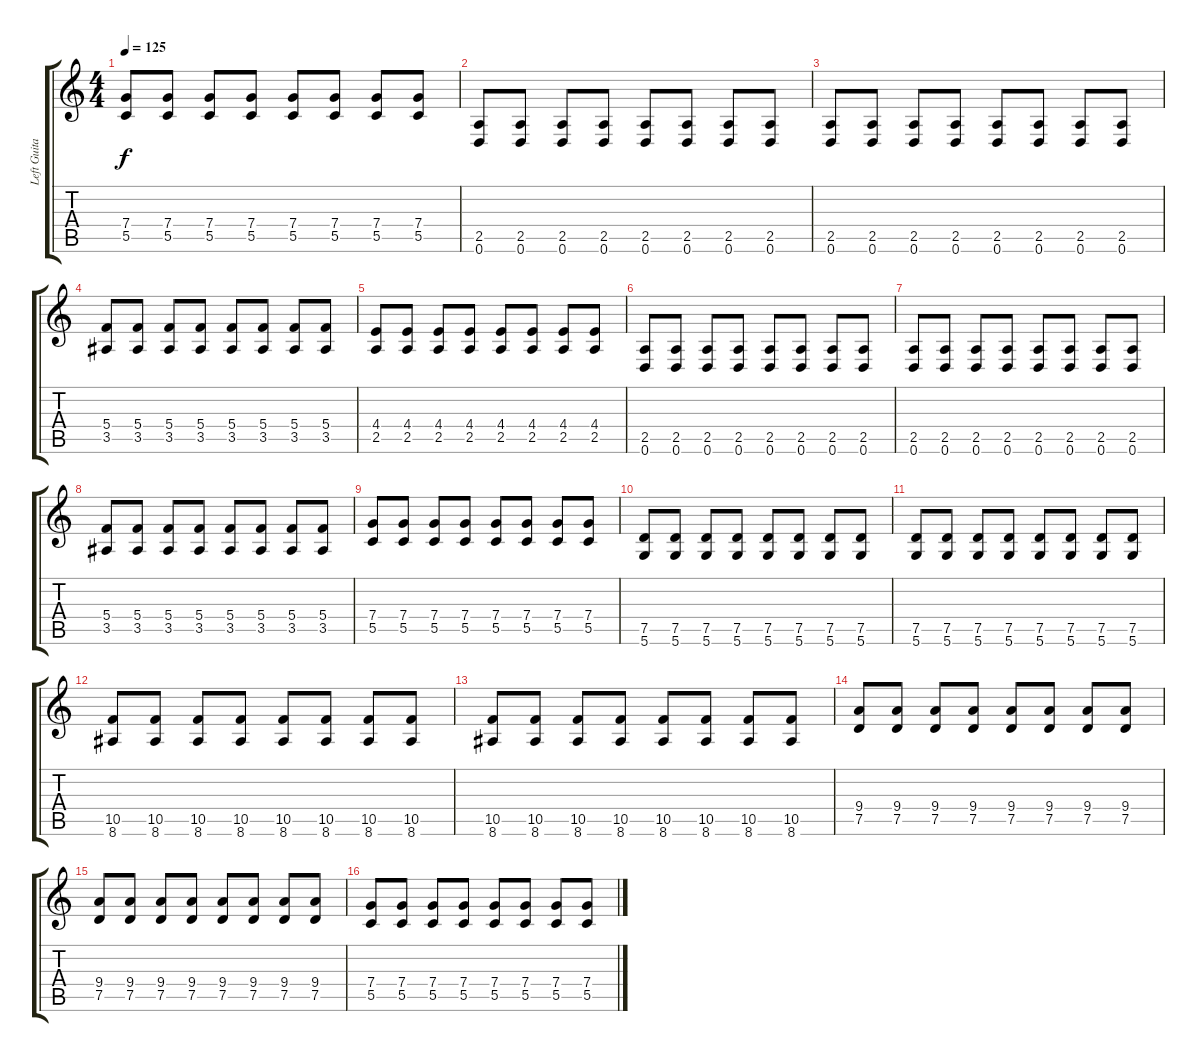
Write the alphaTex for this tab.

\track ("Left Guitar" "Left Guita") {instrument distortionguitar}
\staff {score tabs}
\tuning (D4 A3 F3 C3 G2 D2) {hide}
\ts (4 4)
\tempo 125
\clef g2
\ks c
(7.4 5.5).8{dy f} (7.4 5.5).8 (7.4 5.5).8 (7.4 5.5).8 (7.4 5.5).8 (7.4 5.5).8 (7.4 5.5).8 (7.4 5.5).8 |
(2.5 0.6).8 (2.5 0.6).8 (2.5 0.6).8 (2.5 0.6).8 (2.5 0.6).8 (2.5 0.6).8 (2.5 0.6).8 (2.5 0.6).8 |
(2.5 0.6).8 (2.5 0.6).8 (2.5 0.6).8 (2.5 0.6).8 (2.5 0.6).8 (2.5 0.6).8 (2.5 0.6).8 (2.5 0.6).8 |
(5.4 3.5).8 (5.4 3.5).8 (5.4 3.5).8 (5.4 3.5).8 (5.4 3.5).8 (5.4 3.5).8 (5.4 3.5).8 (5.4 3.5).8 |
(4.4 2.5).8 (4.4 2.5).8 (4.4 2.5).8 (4.4 2.5).8 (4.4 2.5).8 (4.4 2.5).8 (4.4 2.5).8 (4.4 2.5).8 |
(2.5 0.6).8 (2.5 0.6).8 (2.5 0.6).8 (2.5 0.6).8 (2.5 0.6).8 (2.5 0.6).8 (2.5 0.6).8 (2.5 0.6).8 |
(2.5 0.6).8 (2.5 0.6).8 (2.5 0.6).8 (2.5 0.6).8 (2.5 0.6).8 (2.5 0.6).8 (2.5 0.6).8 (2.5 0.6).8 |
(5.4 3.5).8 (5.4 3.5).8 (5.4 3.5).8 (5.4 3.5).8 (5.4 3.5).8 (5.4 3.5).8 (5.4 3.5).8 (5.4 3.5).8 |
(7.4 5.5).8 (7.4 5.5).8 (7.4 5.5).8 (7.4 5.5).8 (7.4 5.5).8 (7.4 5.5).8 (7.4 5.5).8 (7.4 5.5).8 |
(7.5 5.6).8 (7.5 5.6).8 (7.5 5.6).8 (7.5 5.6).8 (7.5 5.6).8 (7.5 5.6).8 (7.5 5.6).8 (7.5 5.6).8 |
(7.5 5.6).8 (7.5 5.6).8 (7.5 5.6).8 (7.5 5.6).8 (7.5 5.6).8 (7.5 5.6).8 (7.5 5.6).8 (7.5 5.6).8 |
(10.5 8.6).8 (10.5 8.6).8 (10.5 8.6).8 (10.5 8.6).8 (10.5 8.6).8 (10.5 8.6).8 (10.5 8.6).8 (10.5 8.6).8 |
(10.5 8.6).8 (10.5 8.6).8 (10.5 8.6).8 (10.5 8.6).8 (10.5 8.6).8 (10.5 8.6).8 (10.5 8.6).8 (10.5 8.6).8 |
(9.4 7.5).8 (9.4 7.5).8 (9.4 7.5).8 (9.4 7.5).8 (9.4 7.5).8 (9.4 7.5).8 (9.4 7.5).8 (9.4 7.5).8 |
(9.4 7.5).8 (9.4 7.5).8 (9.4 7.5).8 (9.4 7.5).8 (9.4 7.5).8 (9.4 7.5).8 (9.4 7.5).8 (9.4 7.5).8 |
(7.4 5.5).8 (7.4 5.5).8 (7.4 5.5).8 (7.4 5.5).8 (7.4 5.5).8 (7.4 5.5).8 (7.4 5.5).8 (7.4 5.5).8
